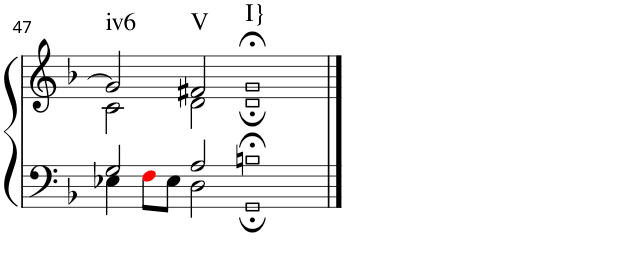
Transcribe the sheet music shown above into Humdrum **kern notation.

**kern	**kern	**harte
*part1	*part1	*part1
*staff2	*staff1	*
*I"Organ	*	*
!!LO:PB:g=z
*clefF4	*clefG2	*
*k[b-]	*k[b-]	*
*M4/2	*M4/2	*
=47	=47	=47
*^	*^	*
!	!	!	!	!LO:H:kt=iv6
2G/	4E-X\	2g/]	2c\	N
.	8Fi\L	.	.	.
.	8E-\J	.	.	.
!	!	!	!	!LO:H:kt=V
2A/	2D\	2f#X/	2d\	N
!	!	!	!	!LO:H:kt=I}
1Bn;<	1GG;	1g;<	1d;	N
*v	*v	*	*	*
*	*v	*v	*
==	==	==
*-	*-	*-
